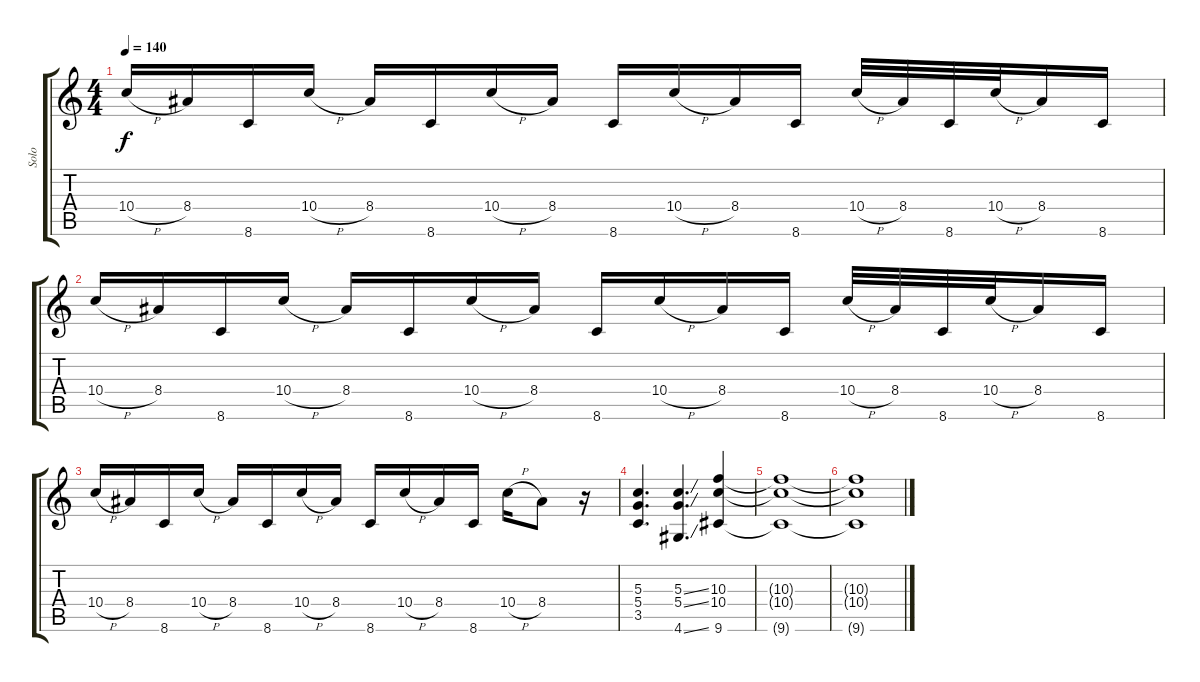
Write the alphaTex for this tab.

\track ("Solo" "Solo") {instrument distortionguitar}
\staff {score tabs}
\tuning (E4 B3 G3 D3 A2 E2) {hide}
\ts (4 4)
\tempo 140
\clef g2
\ks c
10.4{h}.16{dy f} 8.4.16 8.6.16 10.4{h}.16 8.4.16 8.6.16 10.4{h}.16 8.4.16 8.6.16 10.4{h}.16 8.4.16 8.6.16 10.4{h}.32 8.4.32 8.6.32 10.4{h}.32 8.4.16 8.6.16 |
10.4{h}.16 8.4.16 8.6.16 10.4{h}.16 8.4.16 8.6.16 10.4{h}.16 8.4.16 8.6.16 10.4{h}.16 8.4.16 8.6.16 10.4{h}.32 8.4.32 8.6.32 10.4{h}.32 8.4.16 8.6.16 |
10.4{h}.16 8.4.16 8.6.16 10.4{h}.16 8.4.16 8.6.16 10.4{h}.16 8.4.16 8.6.16 10.4{h}.16 8.4.16 8.6.16 10.4{h}.16 8.4.8 r.16 |
(5.3 5.4 3.5).4{d} (5.3{ss} 5.4{ss} 4.6{ss}).4{d} (10.3 10.4 9.6).4 |
(10.3{t} 10.4{t} 9.6{t}).1 |
(10.3{t} 10.4{t} 9.6{t}).1
